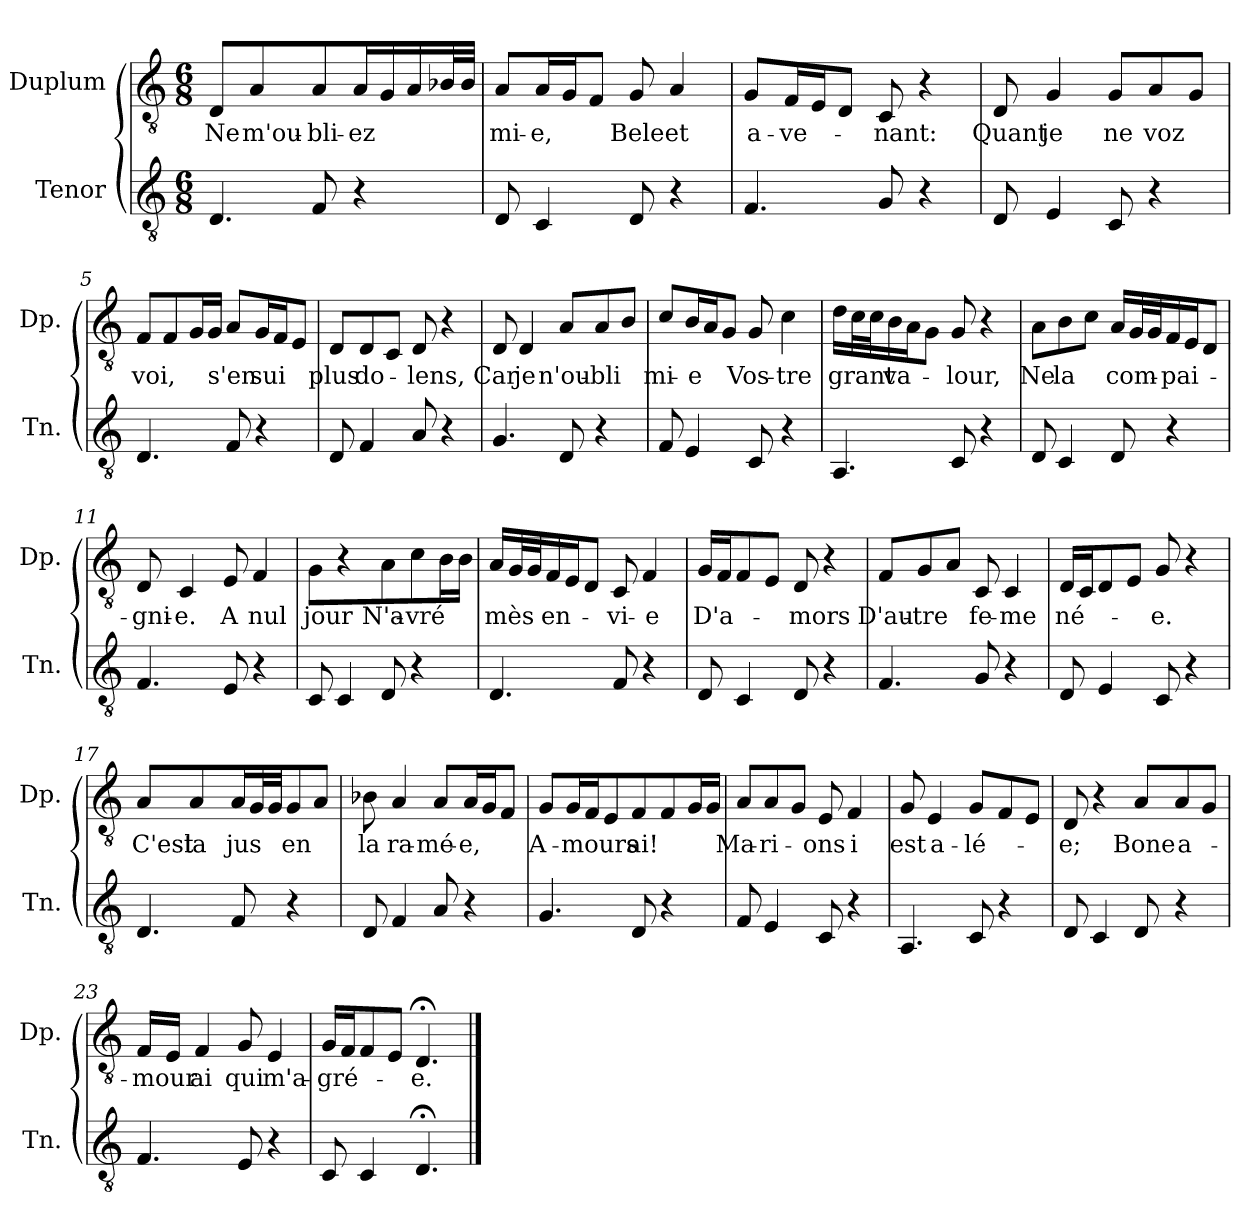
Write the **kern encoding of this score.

**kern	**kern	**text
*part2	*part1	*part1
*staff2	*staff1	*staff1
*I"Tenor	*I"Duplum	*
*I'Tn.	*I'Dp.	*
*clefGv2	*clefGv2	*
*k[]	*k[]	*
*M6/8	*M6/8	*
=1	=1	=1
!	!	!LO:LY:b
4.D/	8D/	Ne
!	!	!LO:LY:b
.	4A/	m'ou-
!	!	!LO:LY:b
8F/	8A/L	-bli-
!	!	!LO:LY:b
4r	16A/L	-ez
.	16G/	.
.	16A/	.
*	*tremolo	*
.	32B-i/	.
.	32B-i/JJJ	.
*	*Xtremolo	*
=2	=2	=2
!	!	!LO:LY:b
8D/	8A/L	mi-
!	!	!LO:LY:b
4C/	16A/L	-e,
.	16G/J	.
.	8F/J	.
!	!	!LO:LY:b
8D/	8G/	Bele
!	!	!LO:LY:b
4r	4A/	et
=3	=3	=3
!	!	!LO:LY:b
4.F/	8G/L	a-
!	!	!LO:LY:b
.	16F/L	-ve-
.	16E/J	.
.	8D/J	.
!	!	!LO:LY:b
8G/	8C/	-nant:
4r	4r	.
=4	=4	=4
!	!	!LO:LY:b
8D/	8D/	Quant
!	!	!LO:LY:b
4E/	4G/	je
!	!	!LO:LY:b
8C/	8G/L	ne
!	!	!LO:LY:b
4r	8A/	voz
.	8G/J	.
=5	=5	=5
!	!	!LO:LY:b
4.D/	8F/L	voi,
.	8F/	.
*	*tremolo	*
.	16G/	.
.	16G/JJ	.
*	*Xtremolo	*
!	!	!LO:LY:b
8F/	8A/L	s'en
!	!	!LO:LY:b
4r	16G/L	sui
.	16F/J	.
.	8E/J	.
!!LO:LB:g=z
=6	=6	=6
!	!	!LO:LY:b
8D/	8D/L	plus
!	!	!LO:LY:b
4F/	8D/	do-
.	8C/J	.
!	!	!LO:LY:b
8A/	8D/	-lens,
4r	4r	.
=7	=7	=7
!	!	!LO:LY:b
4.G/	8D/	Car
!	!	!LO:LY:b
.	4D/	je
!	!	!LO:LY:b
8D/	8A/L	n'ou-
!	!	!LO:LY:b
4r	8A/	-bli
.	8B/J	.
=8	=8	=8
!	!	!LO:LY:b
8F/	8c/L	mi-
!	!	!LO:LY:b
4E/	16B/L	-e
.	16A/J	.
.	8G/J	.
!	!	!LO:LY:b
8C/	8G/	Vos-
!	!	!LO:LY:b
4r	4c\	-tre
=9	=9	=9
!	!	!LO:LY:b
4.AA/	16d\LL	grant
*	*tremolo	*
.	32c\	.
.	32c\	.
*	*Xtremolo	*
!	!	!LO:LY:b
.	16B\	va-
.	16A\J	.
.	8G\J	.
!	!	!LO:LY:b
8C/	8G/	-lour,
4r	4r	.
=10	=10	=10
!	!	!LO:LY:b
8D/	8A\L	Ne
!	!	!LO:LY:b
4C/	8B\	la
.	8c\J	.
!	!	!LO:LY:b
8D/	16A/LL	com-
*	*tremolo	*
.	32G/	.
.	32G/	.
*	*Xtremolo	*
!	!	!LO:LY:b
4r	16F/	-pai-
.	16E/J	.
.	8D/J	.
=11	=11	=11
!	!	!LO:LY:b
4.F/	8D/	-gni-
!	!	!LO:LY:b
.	4C/	-e.
!	!	!LO:LY:b
8E/	8E/	A
!	!	!LO:LY:b
4r	4F/	nul
!!LO:LB:g=z
=12	=12	=12
!	!	!LO:LY:b
8C/	8G/	jour
4C/	4r	.
!	!	!LO:LY:b
8D/	8A\L	N'a-
!	!	!LO:LY:b
4r	8c\	-vré
*	*tremolo	*
.	16B\	.
.	16B\JJ	.
*	*Xtremolo	*
=13	=13	=13
!	!	!LO:LY:b
4.D/	16A/LL	mès
*	*tremolo	*
.	32G/	.
.	32G/	.
*	*Xtremolo	*
!	!	!LO:LY:b
.	16F/	en-
.	16E/J	.
.	8D/J	.
!	!	!LO:LY:b
8F/	8C/	-vi-
!	!	!LO:LY:b
4r	4F/	-e
=14	=14	=14
!	!	!LO:LY:b
8D/	16G/LL	D'a-
.	16F/J	.
4C/	8F/	.
.	8E/J	.
!	!	!LO:LY:b
8D/	8D/	-mors
4r	4r	.
=15	=15	=15
!	!	!LO:LY:b
4.F/	8F/L	D'au-
!	!	!LO:LY:b
.	8G/	-tre
.	8A/J	.
!	!	!LO:LY:b
8G/	8C/	fe-
!	!	!LO:LY:b
4r	4C/	-me
=16	=16	=16
!	!	!LO:LY:b
8D/	16D/LL	né-
.	16C/J	.
4E/	8D/	.
.	8E/J	.
!	!	!LO:LY:b
8C/	8G/	-e.
4r	4r	.
=17	=17	=17
!	!	!LO:LY:b
4.D/	8A/	C'est
!	!	!LO:LY:b
.	4A/	la
!	!	!LO:LY:b
8F/	16A/LL	jus
*	*tremolo	*
.	32G/	.
.	32G/JJJ	.
*	*Xtremolo	*
!	!	!LO:LY:b
4r	8G/	en
.	8A/J	.
!!LO:LB:g=z
=18	=18	=18
!	!	!LO:LY:b
8D/	8B-X\	la
!	!	!LO:LY:b
4F/	4A/	ra-
!	!	!LO:LY:b
8A/	8A/L	-mé-
!	!	!LO:LY:b
4r	16A/L	-e,
.	16G/J	.
.	8F/J	.
=19	=19	=19
!	!	!LO:LY:b
4.G/	8G/L	A-
!	!	!LO:LY:b
.	16G/L	-mours
.	16F/J	.
.	8E/J	.
!	!	!LO:LY:b
8D/	8F/L	ai!
4r	8F/	.
*	*tremolo	*
.	16G/	.
.	16G/JJ	.
*	*Xtremolo	*
=20	=20	=20
!	!	!LO:LY:b
8F/	8A/L	Ma-
!	!	!LO:LY:b
4E/	8A/	-ri-
.	8G/J	.
!	!	!LO:LY:b
8C/	8E/	-ons
!	!	!LO:LY:b
4r	4F/	i
=21	=21	=21
!	!	!LO:LY:b
4.AA/	8G/	est
!	!	!LO:LY:b
.	4E/	a-
!	!	!LO:LY:b
8C/	8G/L	-lé-
4r	8F/	.
.	8E/J	.
=22	=22	=22
!	!	!LO:LY:b
8D/	8D/	-e;
4C/	4r	.
!	!	!LO:LY:b
8D/	8A/L	Bone
!	!	!LO:LY:b
4r	8A/	a-
.	8G/J	.
=23	=23	=23
!	!	!LO:LY:b
4.F/	16F/LL	-mour
.	16E/JJ	.
!	!	!LO:LY:b
.	4F/	ai
!	!	!LO:LY:b
8E/	8G/	qui
!	!	!LO:LY:b
4r	4E/	m'a-
!!LO:LB:g=z
=24	=24	=24
!	!	!LO:LY:b
8C/	16G/LL	-gré-
.	16F/J	.
4C/	8F/	.
.	8E/J	.
!	!	!LO:LY:b
4.D;</	4.D;</	-e.
==	==	==
*-	*-	*-
